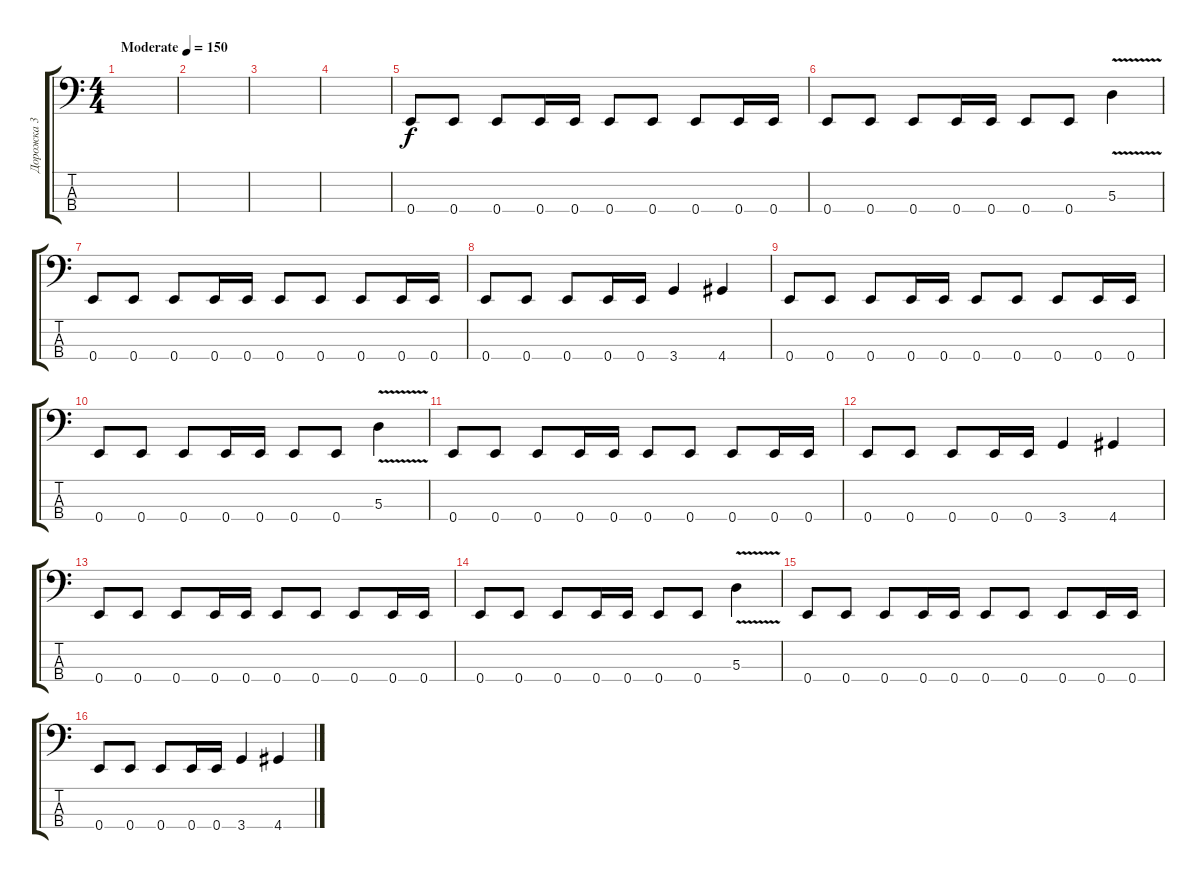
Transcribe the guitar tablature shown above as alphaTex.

\track ("Дорожка 3" "Дорожка 3") {instrument electricbassfinger}
\staff {score tabs}
\tuning (G2 D2 A1 E1) {hide}
\ts (4 4)
\tempo (150 "Moderate")
\clef f4
\ks c
|
|
|
|
0.4.8 0.4.8 0.4.8 0.4.16 0.4.16 0.4.8 0.4.8 0.4.8 0.4.16 0.4.16 |
0.4.8 0.4.8 0.4.8 0.4.16 0.4.16 0.4.8 0.4.8 5.3{v}.4 |
0.4.8 0.4.8 0.4.8 0.4.16 0.4.16 0.4.8 0.4.8 0.4.8 0.4.16 0.4.16 |
0.4.8 0.4.8 0.4.8 0.4.16 0.4.16 3.4.4 4.4.4 |
0.4.8 0.4.8 0.4.8 0.4.16 0.4.16 0.4.8 0.4.8 0.4.8 0.4.16 0.4.16 |
0.4.8 0.4.8 0.4.8 0.4.16 0.4.16 0.4.8 0.4.8 5.3{v}.4 |
0.4.8 0.4.8 0.4.8 0.4.16 0.4.16 0.4.8 0.4.8 0.4.8 0.4.16 0.4.16 |
0.4.8 0.4.8 0.4.8 0.4.16 0.4.16 3.4.4 4.4.4 |
0.4.8 0.4.8 0.4.8 0.4.16 0.4.16 0.4.8 0.4.8 0.4.8 0.4.16 0.4.16 |
0.4.8 0.4.8 0.4.8 0.4.16 0.4.16 0.4.8 0.4.8 5.3{v}.4 |
0.4.8 0.4.8 0.4.8 0.4.16 0.4.16 0.4.8 0.4.8 0.4.8 0.4.16 0.4.16 |
0.4.8 0.4.8 0.4.8 0.4.16 0.4.16 3.4.4 4.4.4
